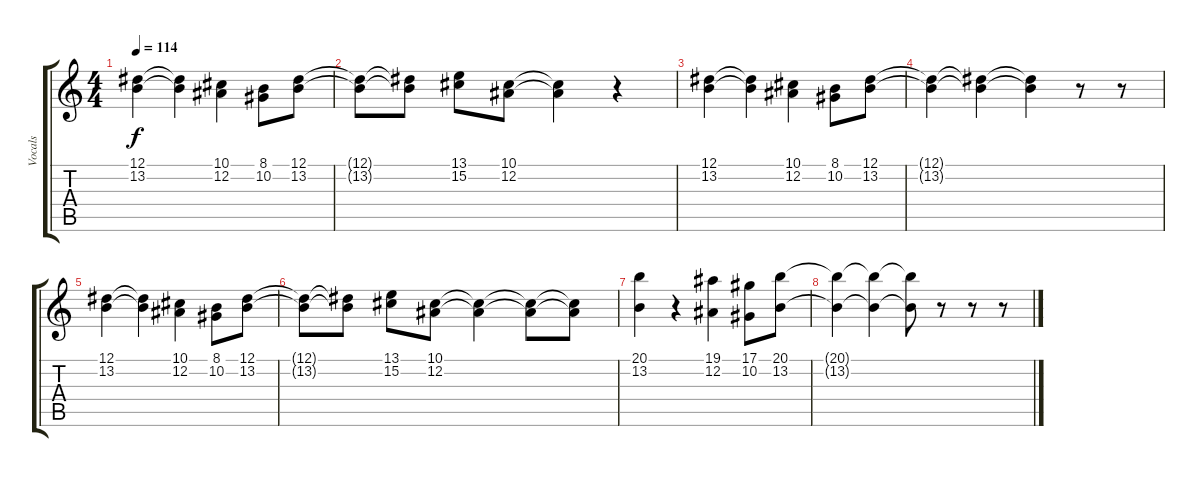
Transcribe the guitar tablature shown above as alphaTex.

\track ("Vocals" "Vocals") {instrument violin}
\staff {score tabs}
\tuning (Eb4 Bb3 Gb3 Db3 Ab2 Eb2) {hide}
\ts (4 4)
\tempo 114
\clef g2
\ks c
(12.1 13.2).4{dy f} (12.1{t} 13.2{t}).4 (10.1 12.2).4 (8.1 10.2).8 (12.1 13.2).8 |
(12.1{t} 13.2{t}).8 (12.1{t} 13.2{t}).8 (13.1 15.2).8 (10.1 12.2).8 (10.1{t} 12.2{t}).4 r.4 |
(12.1 13.2).4 (12.1{t} 13.2{t}).4 (10.1 12.2).4 (8.1 10.2).8 (12.1 13.2).8 |
(12.1{t} 13.2{t}).4 (12.1{t} 13.2{t}).4 (12.1{t} 13.2{t}).4 r.8 r.8 |
(12.1 13.2).4 (12.1{t} 13.2{t}).4 (10.1 12.2).4 (8.1 10.2).8 (12.1 13.2).8 |
(12.1{t} 13.2{t}).8 (12.1{t} 13.2{t}).8 (13.1 15.2).8 (10.1 12.2).8 (10.1{t} 12.2{t}).4 (10.1{t} 12.2{t}).8 (10.1{t} 12.2{t}).8 |
(20.1 13.2).4 r.4 (19.1 12.2).4 (17.1 10.2).8 (20.1 13.2).8 |
(20.1{t} 13.2{t}).4 (20.1{t} 13.2{t}).4 (20.1{t} 13.2{t}).8 r.8 r.8 r.8
